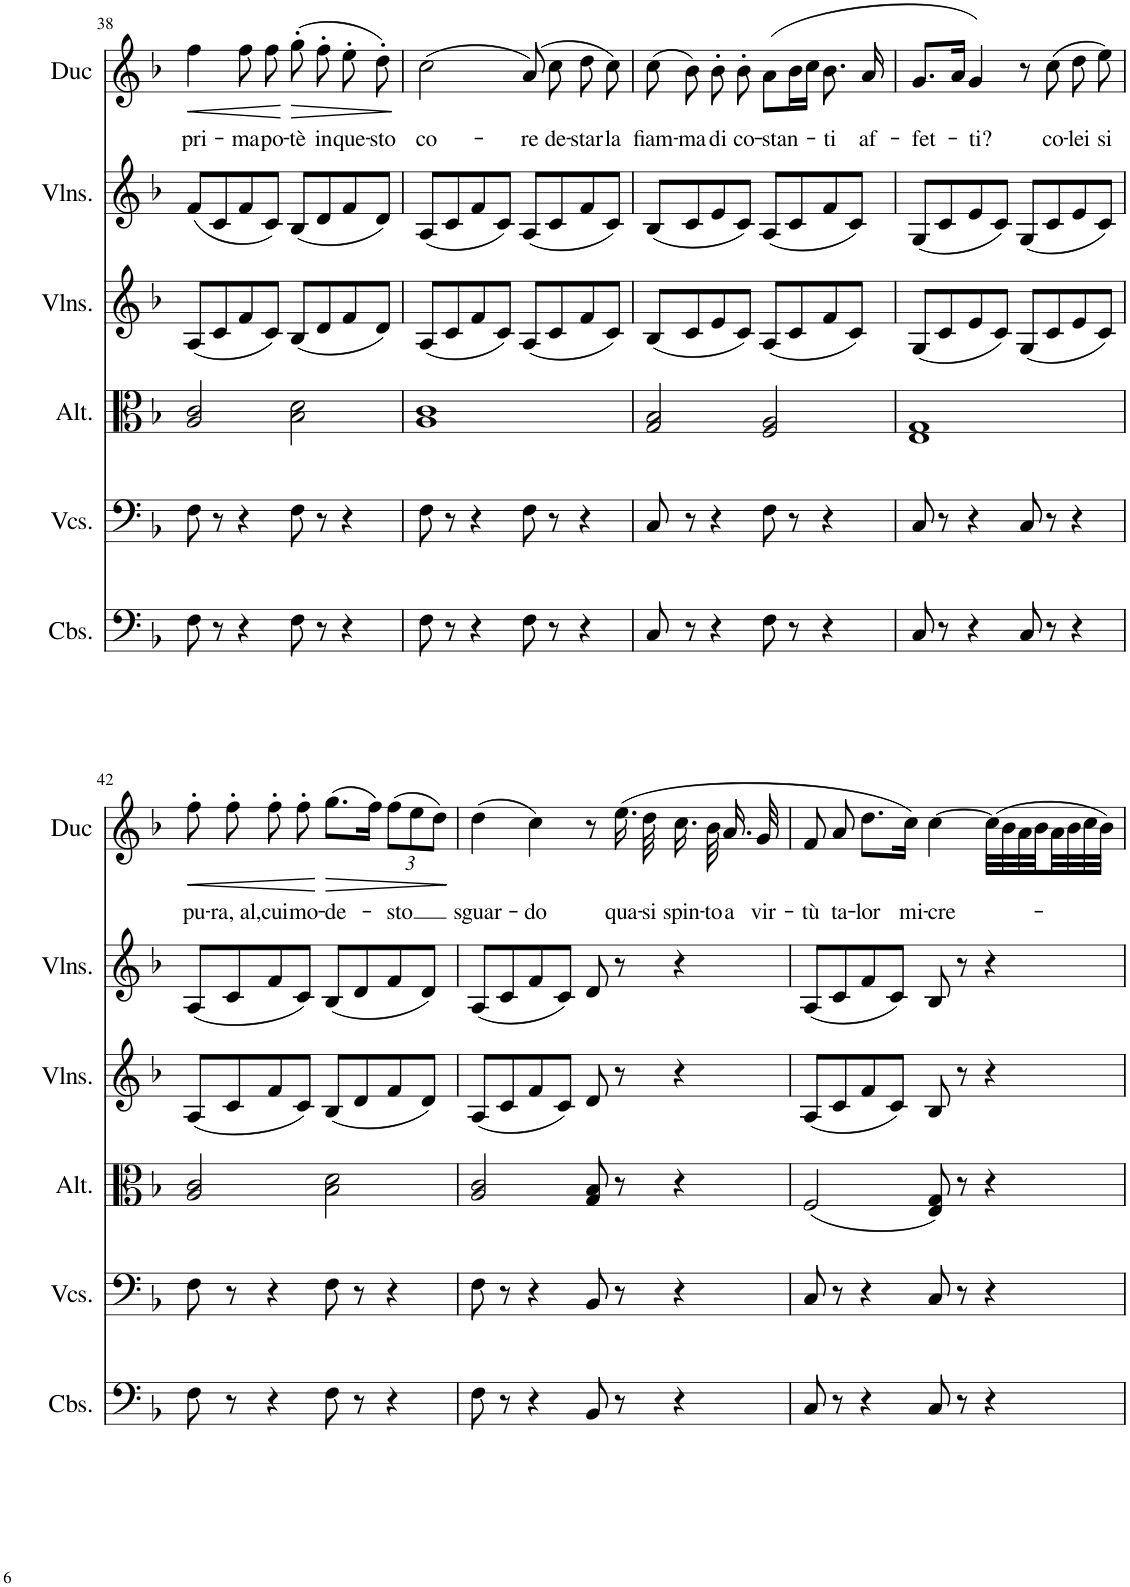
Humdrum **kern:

**kern	**kern	**kern	**kern	**kern	**kern	**text	**dynam
*part6	*part5	*part4	*part3	*part2	*part1	*part1	*part1
*staff6	*staff5	*staff4	*staff3	*staff2	*staff1	*staff1	*staff1
*I"Contrebasses	*I"Violoncelles	*I"Altos, Violas	*I"Violons	*I"Violons	*I"Duc	*	*
*I'Cbs.	*I'Vcs.	*I'Alt.	*I'Vlns.	*I'Vlns.	*I'Duc	*	*
!!LO:PB:g=z
*clefF4	*clefF4	*clefC3	*clefG2	*clefG2	*clefG2	*	*
*k[b-]	*k[b-]	*k[b-]	*k[b-]	*k[b-]	*k[b-]	*	*
*M4/4	*M4/4	*M4/4	*M4/4	*M4/4	*M4/4	*	*
=38	=38	=38	=38	=38	=38	=38	=38
!	!	!	!	!	!	!LO:LY:b	!LO:HP:b
8F\	8F\	2A/ 2c/	(8A/L	(8f/L	4ff\	pri-	<
8r	8r	.	8c/	8c/	.	.	.
!	!	!	!	!	!	!LO:LY:b	!
4r	4r	.	8f/	8f/	8ff\	-ma	.
!	!	!	!	!	!	!LO:LY:b	!
.	.	.	8c/J)	8c/J)	8ff\	po-	.
!	!	!	!	!	!	!LO:LY:b	!LO:HP:n=1:b
8F\	8F\	2B-\ 2d\	(8B-/L	(8B-/L	(8gg'\	-tè	[ >
!	!	!	!	!	!	!LO:LY:b	!
8r	8r	.	8d/	8d/	8ff'\	in	.
!	!	!	!	!	!	!LO:LY:b	!
4r	4r	.	8f/	8f/	8ee'\	que-	.
!	!	!	!	!	!	!LO:LY:b	!
.	.	.	8d/J)	8d/J)	8dd'\)	-sto	.
.	.	.	.	.	.	.	]
=39	=39	=39	=39	=39	=39	=39	=39
!	!	!	!	!	!	!LO:LY:b	!
8F\	8F\	1A 1c	(8A/L	(8A/L	(2cc\	co-	.
8r	8r	.	8c/	8c/	.	.	.
4r	4r	.	8f/	8f/	.	.	.
.	.	.	8c/J)	8c/J)	.	.	.
!	!	!	!	!	!	!LO:LY:b	!
8F\	8F\	.	(8A/L	(8A/L	(8a/)	-re	.
!	!	!	!	!	!	!LO:LY:b	!
8r	8r	.	8c/	8c/	8cc\	de-	.
!	!	!	!	!	!	!LO:LY:b	!
4r	4r	.	8f/	8f/	8dd\	-star	.
!	!	!	!	!	!	!LO:LY:b	!
.	.	.	8c/J)	8c/J)	8cc\)	la	.
=40	=40	=40	=40	=40	=40	=40	=40
!	!	!	!	!	!	!LO:LY:b	!
8C/	8C/	2G/ 2B-/	(8B-/L	(8B-/L	(8cc\	fiam-	.
!	!	!	!	!	!	!LO:LY:b	!
8r	8r	.	8c/	8c/	8b-\)	-ma	.
!	!	!	!	!	!	!LO:LY:b	!
4r	4r	.	8e/	8e/	8b-'\	di	.
!	!	!	!	!	!	!LO:LY:b	!
.	.	.	8c/J)	8c/J)	8b-'\	co-	.
!	!	!	!	!	!	!LO:LY:b	!
8F\	8F\	2F/ 2A/	(8A/L	(8A/L	(8a\L	-stan-	.
8r	8r	.	8c/	8c/	16b-\L	.	.
.	.	.	.	.	16cc\JJ	.	.
!	!	!	!	!	!	!LO:LY:b	!
4r	4r	.	8f/	8f/	8.b-\	-ti	.
.	.	.	8c/J)	8c/J)	.	.	.
!	!	!	!	!	!	!LO:LY:b	!
.	.	.	.	.	16a/	af-	.
=41	=41	=41	=41	=41	=41	=41	=41
!	!	!	!	!	!	!LO:LY:b	!
8C/	8C/	1E 1G	(8G/L	(8G/L	8.g/L	-fet-	.
8r	8r	.	8c/	8c/	.	.	.
.	.	.	.	.	16a/Jk	.	.
!	!	!	!	!	!	!LO:LY:b	!
4r	4r	.	8e/	8e/	4g/)	-ti?	.
.	.	.	8c/J)	8c/J)	.	.	.
8C/	8C/	.	(8G/L	(8G/L	8r	.	.
!	!	!	!	!	!	!LO:LY:b	!
8r	8r	.	8c/	8c/	(8cc\	co-	.
!	!	!	!	!	!	!LO:LY:b	!
4r	4r	.	8e/	8e/	8dd\	-lei	.
!	!	!	!	!	!	!LO:LY:b	!
.	.	.	8c/J)	8c/J)	8ee\)	si	.
!!LO:LB:g=z
=42	=42	=42	=42	=42	=42	=42	=42
!	!	!	!	!	!	!LO:LY:b	!LO:HP:b
8F\	8F\	2A/ 2c/	(8A/L	(8A/L	8ff'\	pu-	<
!	!	!	!	!	!	!LO:LY:b	!
8r	8r	.	8c/	8c/	8ff'\	-ra, al,	.
!	!	!	!	!	!	!LO:LY:b	!
4r	4r	.	8f/	8f/	8ff'\	cui	.
!	!	!	!	!	!	!LO:LY:b	!
.	.	.	8c/J)	8c/J)	8ff'\	mo-	.
!	!	!	!	!	!	!LO:LY:b	!LO:HP:n=1:b
8F\	8F\	2B-\ 2d\	(8B-/L	(8B-/L	(8.gg\L	-de-	[ >
8r	8r	.	8d/	8d/	.	.	.
.	.	.	.	.	16ff\Jk)	.	.
*	*	*	*	*	*Xbrackettup	*	*
!	!	!	!	!	!	!LO:LY:b	!
4r	4r	.	8f/	8f/	(12ff\L	-sto	.
.	.	.	.	.	12ee\	.	.
.	.	.	8d/J)	8d/J)	.	.	.
.	.	.	.	.	12dd\J)	.	.
.	.	.	.	.	.	.	]
=43	=43	=43	=43	=43	=43	=43	=43
!	!	!	!	!	!	!LO:LY:b	!
8F\	8F\	2A/ 2c/	(8A/L	(8A/L	(4dd\	sguar-	.
8r	8r	.	8c/	8c/	.	.	.
!	!	!	!	!	!	!LO:LY:b	!
4r	4r	.	8f/	8f/	4cc\)	-do	.
.	.	.	8c/J)	8c/J)	.	.	.
8BB-/	8BB-/	8G/ 8B-/	8d/	8d/	8r	.	.
!	!	!	!	!	!	!LO:LY:b	!
8r	8r	8r	8r	8r	(16.ee\	qua-	.
!	!	!	!	!	!	!LO:LY:b	!
.	.	.	.	.	32dd\	-si	.
!	!	!	!	!	!	!LO:LY:b	!
4r	4r	4r	4r	4r	16.cc\	spin-	.
!	!	!	!	!	!	!LO:LY:b	!
.	.	.	.	.	32b-\	-to	.
!	!	!	!	!	!	!LO:LY:b	!
.	.	.	.	.	16.a/	a	.
!	!	!	!	!	!	!LO:LY:b	!
.	.	.	.	.	32g/	vir-	.
=44	=44	=44	=44	=44	=44	=44	=44
!	!	!	!	!	!	!LO:LY:b	!
8C/	8C/	(2F/	(8A/L	(8A/L	8f/	-tù	.
!	!	!	!	!	!	!LO:LY:b	!
8r	8r	.	8c/	8c/	8a/	ta-	.
!	!	!	!	!	!	!LO:LY:b	!
4r	4r	.	8f/	8f/	8.dd\L	-lor	.
.	.	.	8c/J)	8c/J)	.	.	.
!	!	!	!	!	!	!LO:LY:b	!
.	.	.	.	.	16cc\Jk)	mi-	.
!	!	!	!	!	!	!LO:LY:b	!
8C/	8C/	8E/ 8G/)	8B-/	8B-/	[4cc\	-cre-	.
8r	8r	8r	8r	8r	.	.	.
4r	4r	4r	4r	4r	(32cc\LLL]	.	.
.	.	.	.	.	32b-\	.	.
.	.	.	.	.	32a\	.	.
.	.	.	.	.	32b-\	.	.
.	.	.	.	.	32a\	.	.
.	.	.	.	.	32b-\	.	.
.	.	.	.	.	32cc\	.	.
.	.	.	.	.	32b-\JJJ)	.	.
=	=	=	=	=	=	=	=
*-	*-	*-	*-	*-	*-	*-	*-
